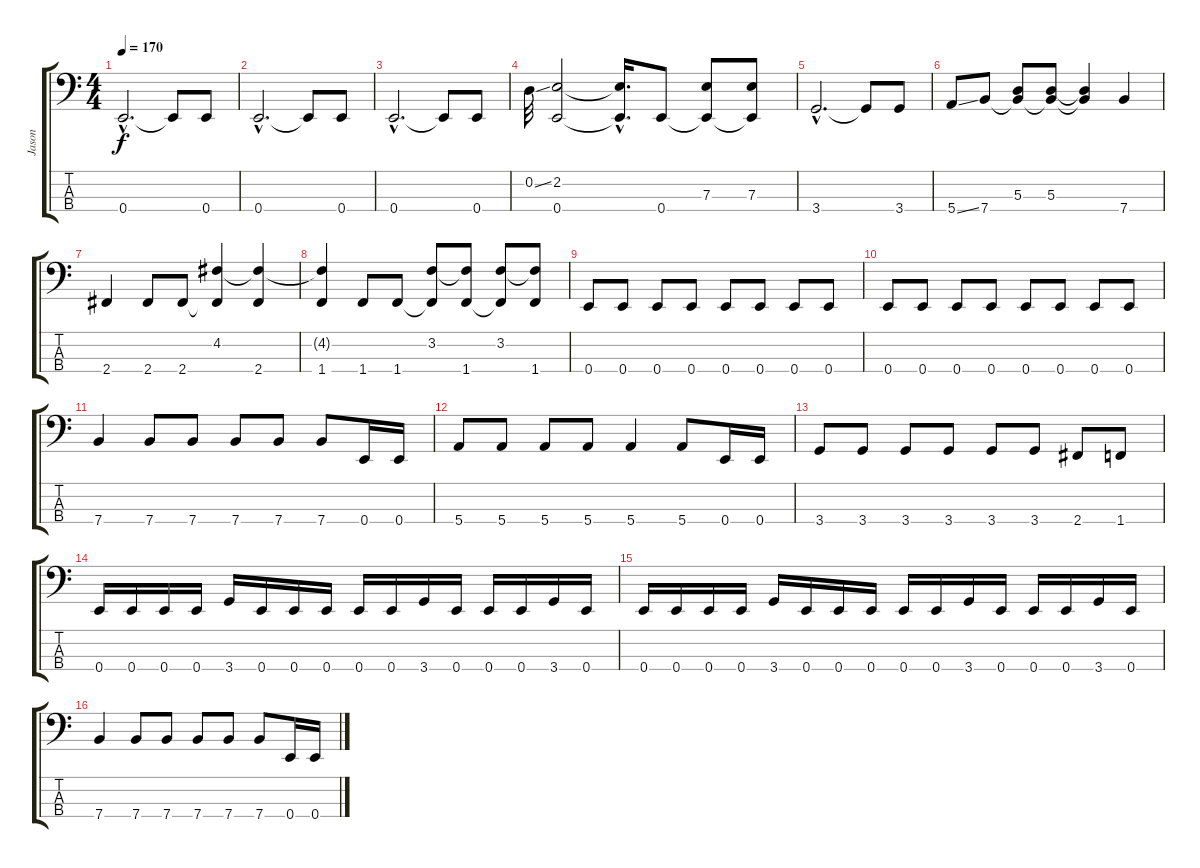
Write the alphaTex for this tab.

\track ("Jason" "Jason") {instrument electricbassfinger}
\staff {score tabs}
\tuning (G2 D2 A1 E1) {hide}
\ts (4 4)
\tempo 170
\clef f4
\ks c
0.4{hac}.2{d dy f} 0.4{t}.8 0.4.8 |
0.4{hac}.2{d} 0.4{t}.8 0.4.8 |
0.4{hac}.2{d} 0.4{t}.8 0.4.8 |
0.2{ss}.32 (2.2 0.4).2 (2.2{hac t} 0.4{hac t}).16{d} 0.4.8 (7.3 0.4{t}).8 (7.3 0.4{t}).8 |
3.4{hac}.2{d} 3.4{t}.8 3.4.8 |
5.4{ss}.8 7.4.8 (5.3 7.4{t}).8 (5.3 7.4{t}).8 (5.3{t} 7.4{t}).4 7.4.4 |
2.4.4 2.4.8 2.4.8 (4.2 2.4{t}).4 (4.2{t} 2.4).4 |
(4.2{t} 1.4).4 1.4.8 1.4.8 (3.2 1.4{t}).8 (3.2{t} 1.4).8 (3.2 1.4{t}).8 (3.2{t} 1.4).8 |
0.4.8 0.4.8 0.4.8 0.4.8 0.4.8 0.4.8 0.4.8 0.4.8 |
0.4.8 0.4.8 0.4.8 0.4.8 0.4.8 0.4.8 0.4.8 0.4.8 |
7.4.4 7.4.8 7.4.8 7.4.8 7.4.8 7.4.8 0.4.16 0.4.16 |
5.4.8 5.4.8 5.4.8 5.4.8 5.4.4 5.4.8 0.4.16 0.4.16 |
3.4.8 3.4.8 3.4.8 3.4.8 3.4.8 3.4.8 2.4.8 1.4.8 |
0.4.16 0.4.16 0.4.16 0.4.16 3.4.16 0.4.16 0.4.16 0.4.16 0.4.16 0.4.16 3.4.16 0.4.16 0.4.16 0.4.16 3.4.16 0.4.16 |
0.4.16 0.4.16 0.4.16 0.4.16 3.4.16 0.4.16 0.4.16 0.4.16 0.4.16 0.4.16 3.4.16 0.4.16 0.4.16 0.4.16 3.4.16 0.4.16 |
7.4.4 7.4.8 7.4.8 7.4.8 7.4.8 7.4.8 0.4.16 0.4.16
